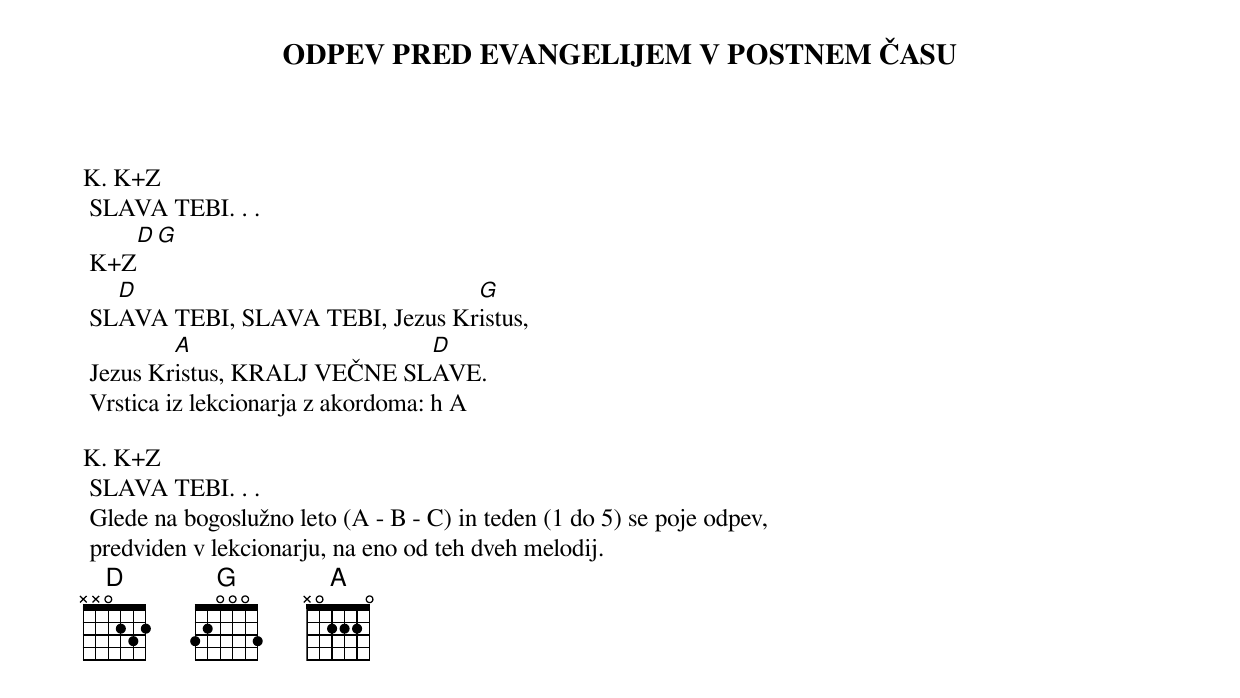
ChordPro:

{title: ODPEV PRED EVANGELIJEM V POSTNEM ČASU}

K.	K+Z
	SLAVA TEBI. . .
	K+Z[D][G]
	SL[D]AVA TEBI, SLAVA TEBI, Jezus Kr[G]istus,
	Jezus Kr[A]istus, KRALJ VEČNE SL[D]AVE.
	Vrstica iz lekcionarja z akordoma: h A

K.	K+Z
	SLAVA TEBI. . .
	Glede na bogoslužno leto (A - B - C) in teden (1 do 5) se poje odpev,
	predviden v lekcionarju, na eno od teh dveh melodij.
